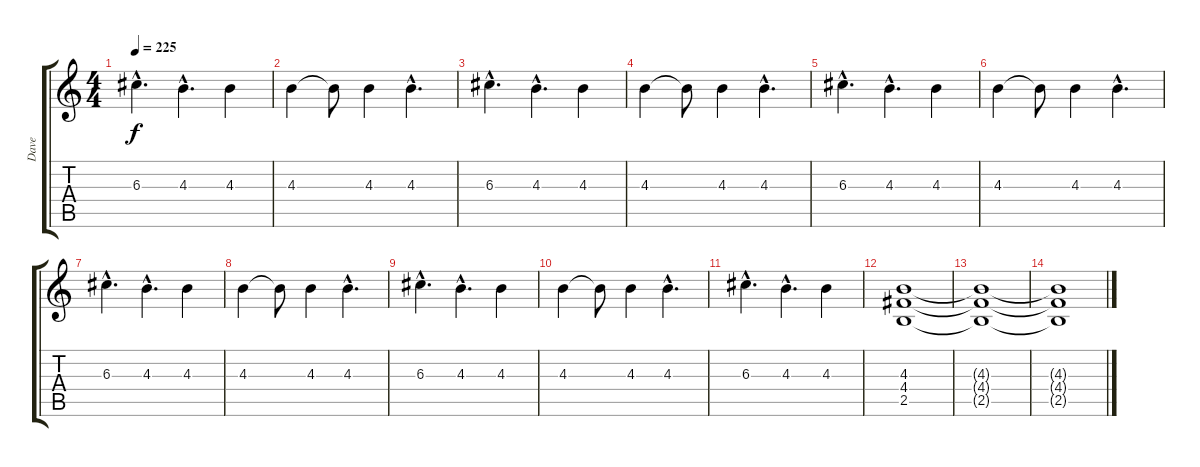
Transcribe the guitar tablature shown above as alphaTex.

\track ("Dave" "Dave") {instrument acousticguitarsteel}
\staff {score tabs}
\tuning (E4 B3 G3 D3 A2 E2) {hide}
\ts (4 4)
\tempo 225
\clef g2
\ks c
6.3{hac}.4{d dy f} 4.3{hac}.4{d} 4.3.4 |
4.3.4 4.3{t}.8 4.3.4 4.3{hac}.4{d} |
6.3{hac}.4{d} 4.3{hac}.4{d} 4.3.4 |
4.3.4 4.3{t}.8 4.3.4 4.3{hac}.4{d} |
6.3{hac}.4{d} 4.3{hac}.4{d} 4.3.4 |
4.3.4 4.3{t}.8 4.3.4 4.3{hac}.4{d} |
6.3{hac}.4{d} 4.3{hac}.4{d} 4.3.4 |
4.3.4 4.3{t}.8 4.3.4 4.3{hac}.4{d} |
6.3{hac}.4{d} 4.3{hac}.4{d} 4.3.4 |
4.3.4 4.3{t}.8 4.3.4 4.3{hac}.4{d} |
6.3{hac}.4{d} 4.3{hac}.4{d} 4.3.4 |
(4.3 4.4 2.5).1 |
(4.3{t} 4.4{t} 2.5{t}).1 |
(4.3{t} 4.4{t} 2.5{t}).1
